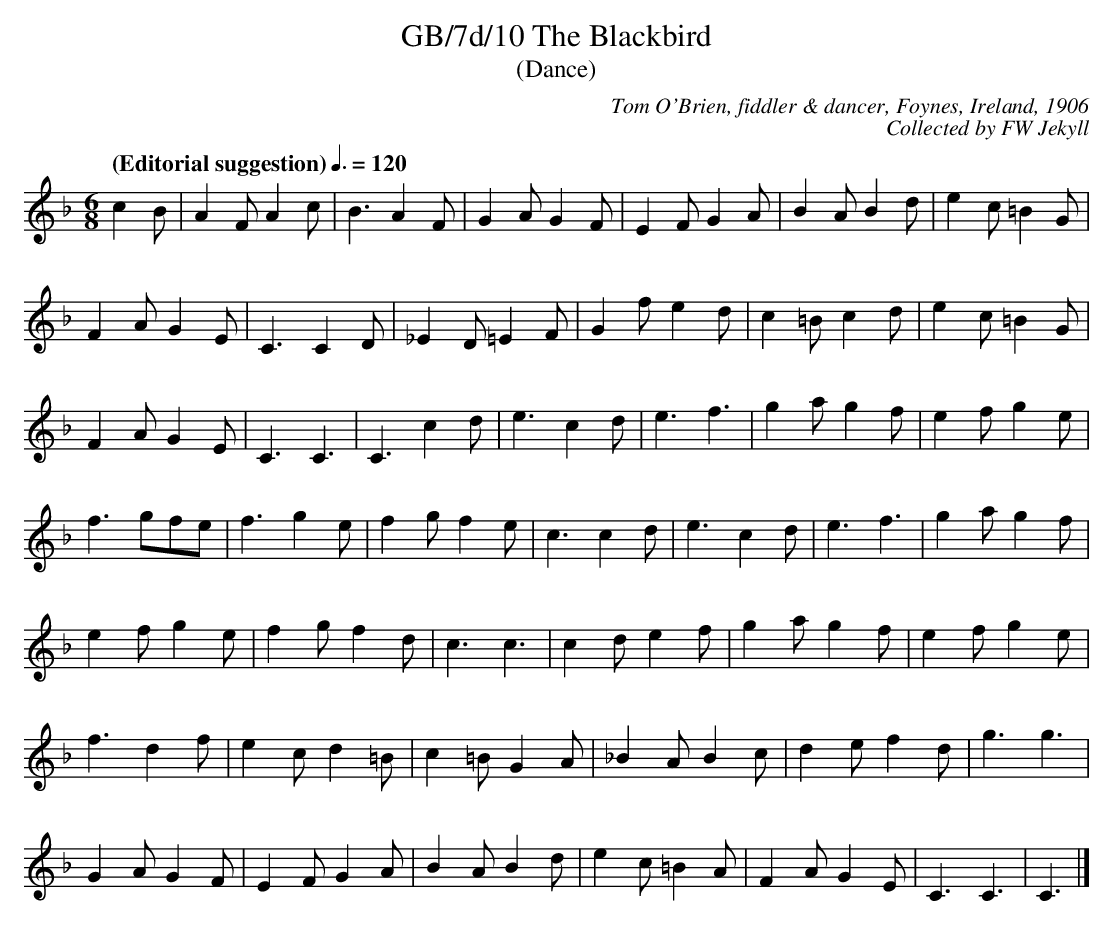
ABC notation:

X:1
T:GB/7d/10 The Blackbird
T:(Dance)
C:Tom O'Brien, fiddler & dancer, Foynes, Ireland, 1906
C:Collected by FW Jekyll
L:1/8
M:6/8
Q:"(Editorial suggestion)" 3/8=120
K:Cmix
c2 B | A2 F A2 c | B3 A2 F | G2 A G2 F | E2 F G2 A | B2 A B2 d | e2 c =B2 G |
F2 A G2 E | C3 C2 D | _E2 D =E2 F | G2 f e2 d | c2 =B c2 d | e2 c =B2 G |
F2 A G2 E | C3 C3 | C3 c2 d | e3 c2 d | e3 f3 | g2 a g2 f | e2 f g2 e |
f3 gfe | f3 g2 e | f2 g f2 e | c3 c2 d | e3 c2 d | e3 f3 | g2 a g2 f |
e2 f g2 e | f2 g f2 d | c3 c3 | c2 d e2 f | g2 a g2 f | e2 f g2 e |
f3 d2 f | e2 c d2 =B | c2 =B G2 A | _B2 A B2 c | d2 e f2 d | g3 g3 |
G2 A G2 F | E2 F G2 A | B2 A B2 d | e2 c =B2 A | F2 A G2 E | C3 C3 | C3 |]
